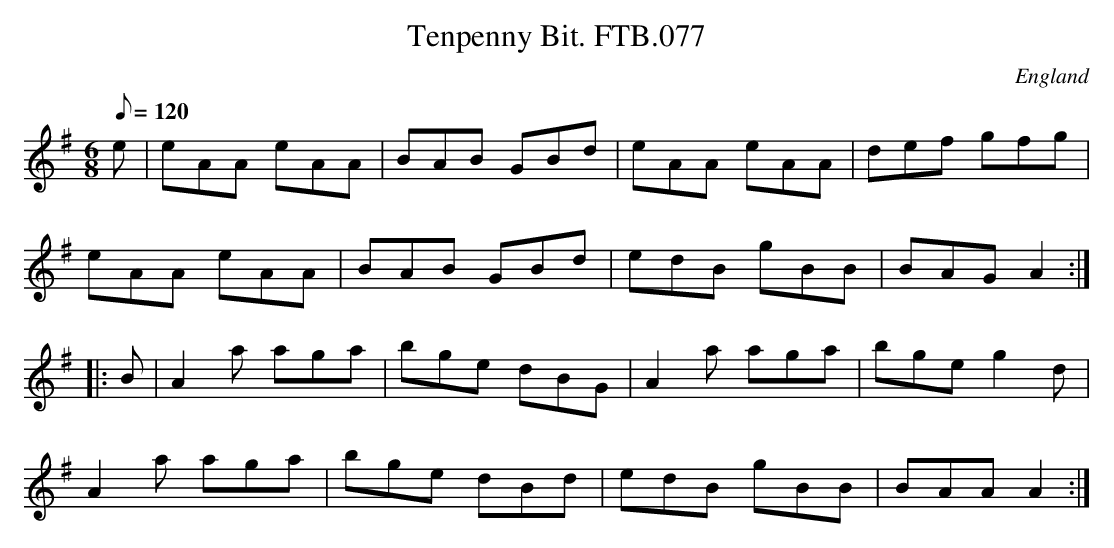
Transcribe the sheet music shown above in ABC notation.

X:1
T:Tenpenny Bit. FTB.077
M:6/8
L:1/8
Q:120
O:England
K:G
e|eAA eAA|BAB GBd|eAA eAA|def gfg|
eAA eAA|BAB GBd|edB gBB|BAG A2:|
|:B|A2a aga|bge dBG|A2a aga|bge g2d|
A2a aga|bge dBd|edB gBB|BAA A2:|
